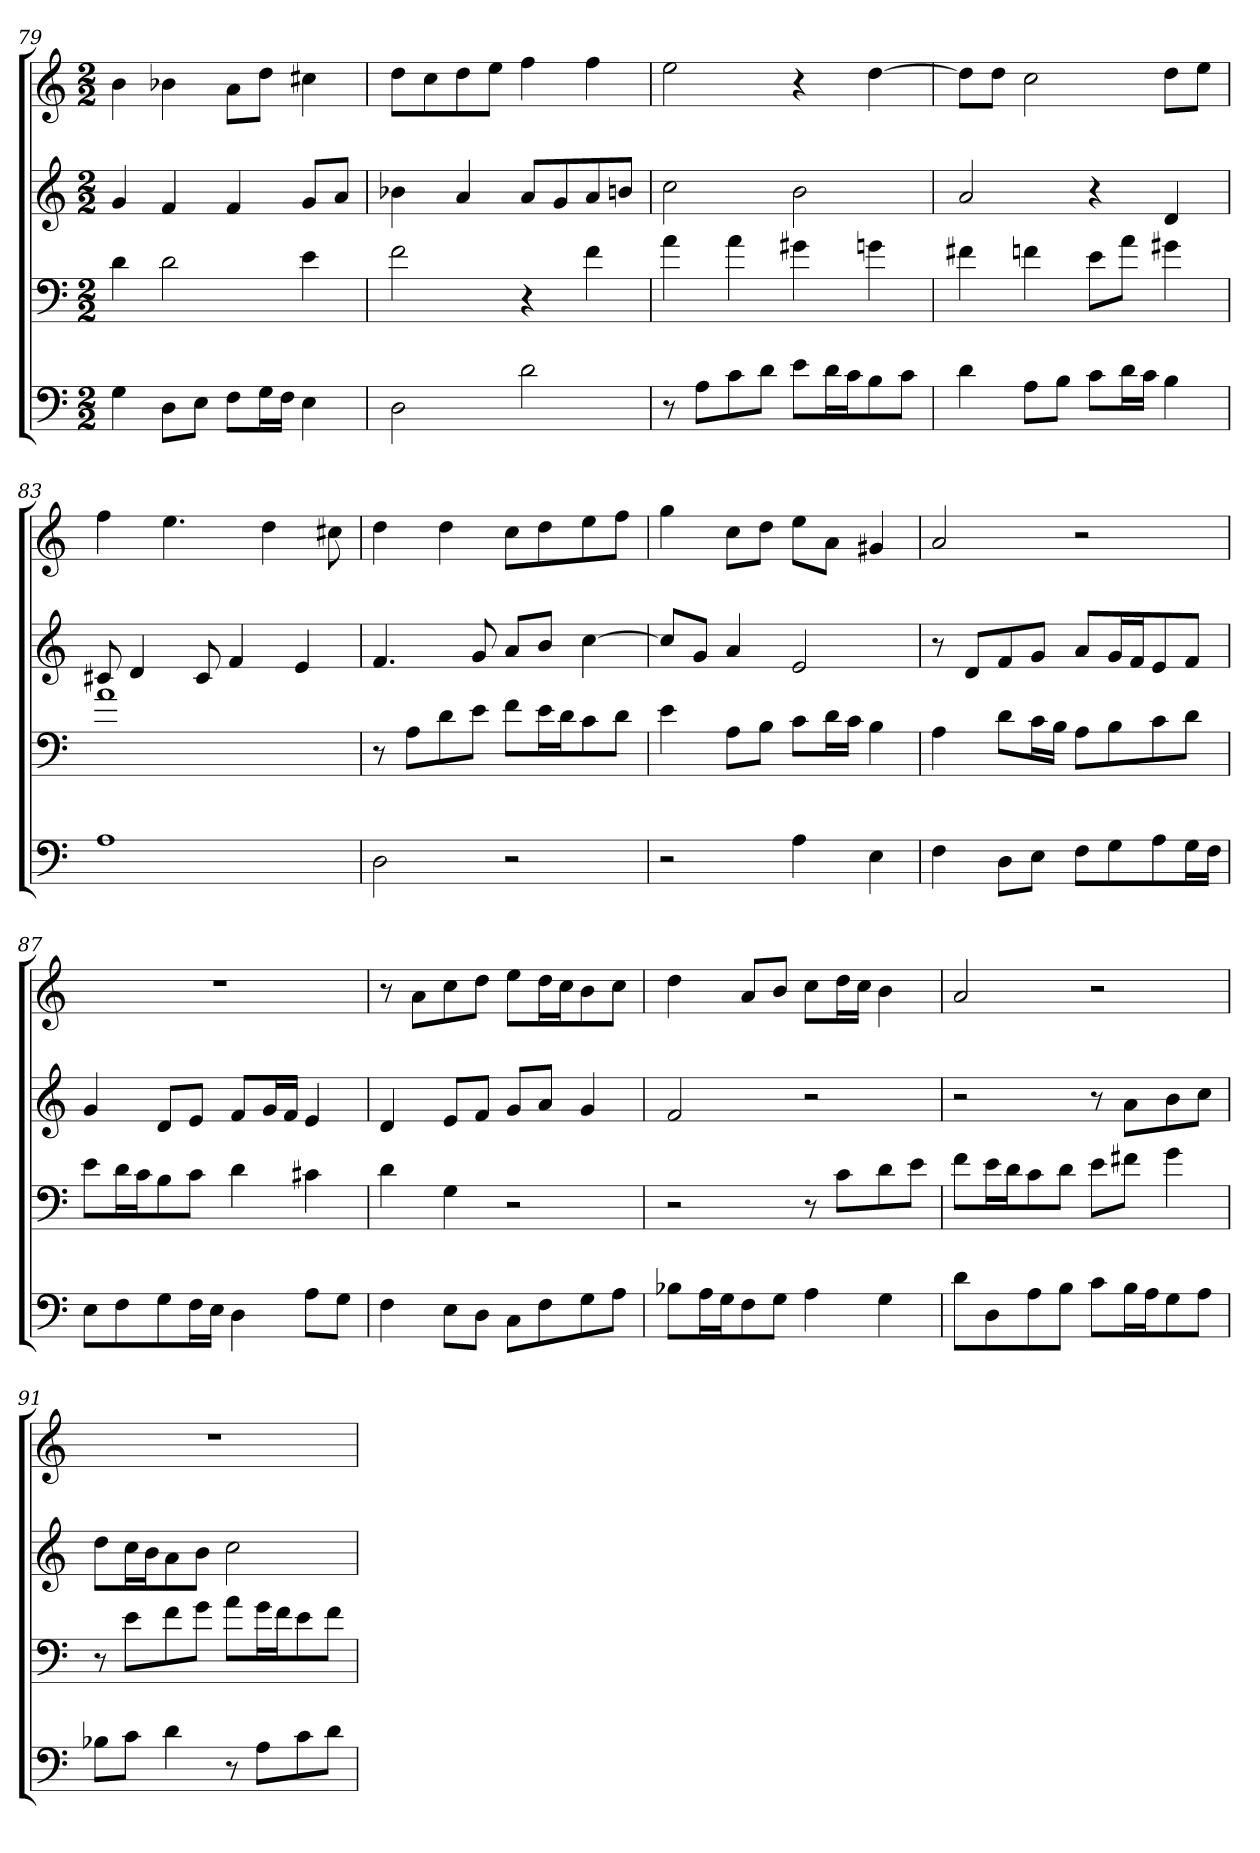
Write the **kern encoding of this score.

**kern	**kern	**kern	**kern
*part4	*part3	*part2	*part1
*staff4	*staff3	*staff2	*staff1
*clefF4	*clefF4	*clefG2	*clefG2
*k[]	*k[]	*k[]	*k[]
*D:dor	*D:dor	*D:dor	*D:dor
*M2/2	*M2/2	*M2/2	*M2/2
=79	=79	=79	=79
4G	4d	4g	4b
8D\L	2d	4f	4b-X
8E\J	.	.	.
8F\L	.	4f	8a\L
16G\L	.	.	8dd\J
16F\JJ	.	.	.
4E	4e	8g/L	4cc#X
.	.	8a/J	.
=80	=80	=80	=80
2D	2f	4b-X	8dd\L
.	.	.	8cc\
.	.	4a	8dd\
.	.	.	8ee\J
2d	4r	8a/L	4ff
.	.	8g/	.
.	4f	8a/	4ff
.	.	8bn/J	.
=81	=81	=81	=81
8r	4a	2cc	2ee
8A\L	.	.	.
8c\	4a	.	.
8d\J	.	.	.
8e\L	4g#X	2b	4r
16d\L	.	.	.
16c\J	.	.	.
8B\	4gn	.	[4dd
8c\J	.	.	.
=82	=82	=82	=82
4d	4f#X	2a	8dd\L]
.	.	.	8dd\J
8A\L	4fn	.	2cc
8B\J	.	.	.
8c\L	8e\L	4r	.
16d\L	8a\J	.	.
16c\JJ	.	.	.
4B	4g#X	4d	8dd\L
.	.	.	8ee\J
=83	=83	=83	=83
1A	1a	8c#X	4ff
.	.	4d	.
.	.	.	4.ee
.	.	8c#	.
.	.	4f	.
.	.	.	4dd
.	.	4e	.
.	.	.	8cc#X
=84	=84	=84	=84
2D	8r	4.f	4dd
.	8A\L	.	.
.	8d\	.	4dd
.	8e\J	8g	.
2r	8f\L	8a/L	8cc\L
.	16e\L	8b/J	8dd\
.	16d\J	.	.
.	8c\	[4cc	8ee\
.	8d\J	.	8ff\J
=85	=85	=85	=85
2r	4e	8cc/L]	4gg
.	.	8g/J	.
.	8A\L	4a	8cc\L
.	8B\J	.	8dd\J
4A	8c\L	2e	8ee\L
.	16d\L	.	8a\J
.	16c\JJ	.	.
4E	4B	.	4g#X
=86	=86	=86	=86
4F	4A	8r	2a
.	.	8d/L	.
8D\L	8d\L	8f/	.
8E\J	16c\L	8g/J	.
.	16B\JJ	.	.
8F\L	8A\L	8a/L	2r
8G\	8B\	16g/L	.
.	.	16f/J	.
8A\	8c\	8e/	.
16G\L	8d\J	8f/J	.
16F\JJ	.	.	.
=87	=87	=87	=87
8E\L	8e\L	4g	1r
8F\	16d\L	.	.
.	16c\J	.	.
8G\	8B\	8d/L	.
16F\L	8c\J	8e/J	.
16E\JJ	.	.	.
4D	4d	8f/L	.
.	.	16g/L	.
.	.	16f/JJ	.
8A\L	4c#X	4e	.
8G\J	.	.	.
=88	=88	=88	=88
4F	4d	4d	8r
.	.	.	8a\L
8E\L	4G	8e/L	8cc\
8D\J	.	8f/J	8dd\J
8C\L	2r	8g/L	8ee\L
8F\	.	8a/J	16dd\L
.	.	.	16cc\J
8G\	.	4g	8b\
8A\J	.	.	8cc\J
=89	=89	=89	=89
8B-X\L	2r	2f	4dd
16A\L	.	.	.
16G\J	.	.	.
8F\	.	.	8a/L
8G\J	.	.	8b/J
4A	8r	2r	8cc\L
.	8c\L	.	16dd\L
.	.	.	16cc\JJ
4G	8d\	.	4b
.	8e\J	.	.
=90	=90	=90	=90
8d\L	8f\L	2r	2a
8D\	16e\L	.	.
.	16d\J	.	.
8A\	8c\	.	.
8B\J	8d\J	.	.
8c\L	8e\L	8r	2r
16B\L	8f#X\J	8a\L	.
16A\J	.	.	.
8G\	4g	8b\	.
8A\J	.	8cc\J	.
=91	=91	=91	=91
8B-X\L	8r	8dd\L	1r
8c\J	8e\L	16cc\L	.
.	.	16b\J	.
4d	8f\	8a\	.
.	8g\J	8b\J	.
8r	8a\L	2cc	.
8A\L	16g\L	.	.
.	16f\J	.	.
8c\	8e\	.	.
8d\J	8f\J	.	.
=	=	=	=
*-	*-	*-	*-
